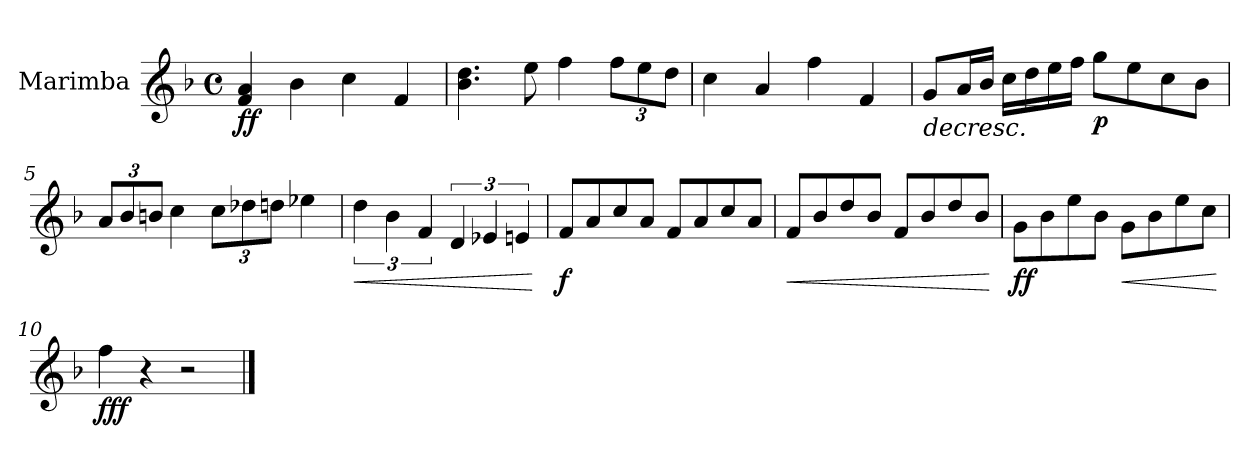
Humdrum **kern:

**kern	**dynam
*part1	*part1
*staff1	*staff1
*I"Marimba	*
*I'Mrm.	*
*clefG2	*
*k[b-]	*
*M4/4	*
*met(c)	*
=1	=1
!	!LO:DY:b
!	!LO:DY:n=1:b
4f/ 4a/	f f
4b-\	.
4cc\	.
4f/	.
=2	=2
4.b-\ 4.dd\	.
8ee\	.
4ff\	.
*Xbrackettup	*
12ff\L	.
12ee\	.
12dd\J	.
=3	=3
4cc\	.
4a/	.
4ff\	.
4f/	.
=4	=4
!	!LO:HP:b
8g/L	>
16a/L	.
16b-/JJ	.
16cc\LL	.
16dd\	.
16ee\	.
16ff\JJ	.
!	!LO:DY:b
8gg\L	p
8ee\	.
8cc\	.
8b-\J	.
.	]
=5	=5
12a/L	.
12b-/	.
12bn/J	.
4cc\	.
12cc\L	.
12dd-X\	.
12ddn\J	.
4ee-X\	.
!!LO:LB:g=z
=6	=6
*brackettup	*
!	!LO:HP:b
6dd\	<
6b-\	.
6f/	.
6d/	.
6e-X/	.
6en/	.
.	[
=7	=7
!	!LO:DY:b
8f/L	f
8a/	.
8cc/	.
8a/J	.
8f/L	.
8a/	.
8cc/	.
8a/J	.
=8	=8
!	!LO:HP:b
8f/L	<
8b-/	.
8dd/	.
8b-/J	.
8f/L	.
8b-/	.
8dd/	.
8b-/J	.
.	[
=9	=9
!	!LO:DY:b
8g\L	ff
8b-\	.
8ee\	.
8b-\J	.
!	!LO:HP:b
8g\L	<
8b-\	.
8ee\	.
8cc\J	.
.	[
=10	=10
!	!LO:DY:b
4ff\	fff
4r	.
2r	.
==	==
*-	*-
